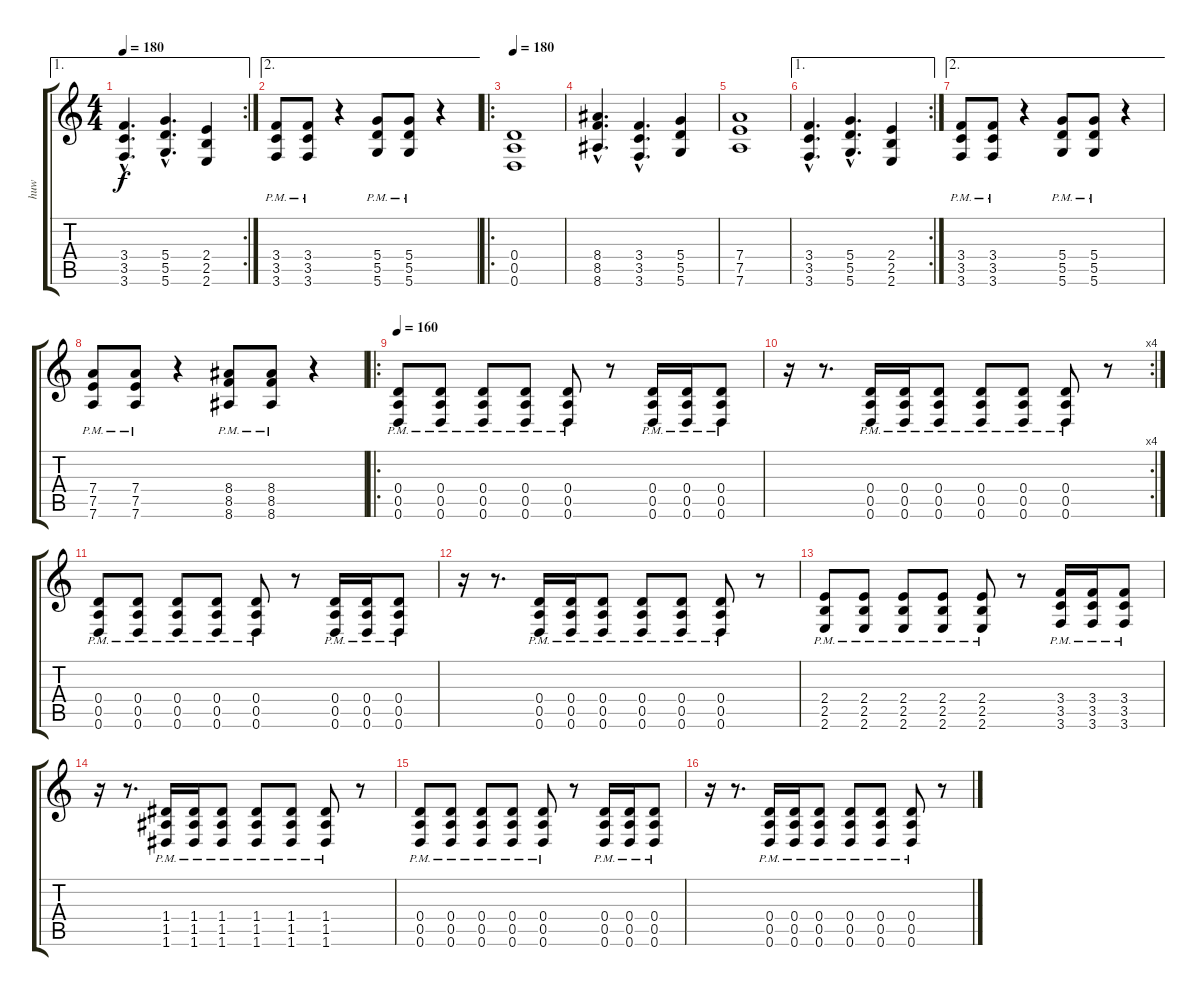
\track ("huw" "huw") {instrument distortionguitar}
\staff {score tabs}
\tuning (E4 B3 G3 D3 A2 D2) {hide}
\ae 1
\rc 2
\ts (4 4)
\tempo 180
\clef g2
\ks c
(3.4{hac} 3.5{hac} 3.6{hac}).4{d dy f} (5.4{hac} 5.5{hac} 5.6{hac}).4{d} (2.4 2.5 2.6).4 |
\ae 2
(3.4{pm} 3.5{pm} 3.6{pm}).8 (3.4{pm} 3.5{pm} 3.6{pm}).8 r.4 (5.4{pm} 5.5{pm} 5.6{pm}).8 (5.4{pm} 5.5{pm} 5.6{pm}).8 r.4 |
\ro
\tempo 180
(0.4 0.5 0.6).1 |
(8.4{hac} 8.5{hac} 8.6{hac}).4{d} (3.4{hac} 3.5{hac} 3.6{hac}).4{d} (5.4 5.5 5.6).4 |
(7.4 7.5 7.6).1 |
\ae 1
\rc 2
(3.4{hac} 3.5{hac} 3.6{hac}).4{d} (5.4{hac} 5.5{hac} 5.6{hac}).4{d} (2.4 2.5 2.6).4 |
\ae 2
(3.4{pm} 3.5{pm} 3.6{pm}).8 (3.4{pm} 3.5{pm} 3.6{pm}).8 r.4 (5.4{pm} 5.5{pm} 5.6{pm}).8 (5.4{pm} 5.5{pm} 5.6{pm}).8 r.4 |
(7.4{pm} 7.5{pm} 7.6{pm}).8 (7.4{pm} 7.5{pm} 7.6{pm}).8 r.4 (8.4{pm} 8.5{pm} 8.6{pm}).8 (8.4{pm} 8.5{pm} 8.6{pm}).8 r.4 |
\ro
\tempo 160
(0.4{pm} 0.5{pm} 0.6{pm}).8 (0.4{pm} 0.5{pm} 0.6{pm}).8 (0.4{pm} 0.5{pm} 0.6{pm}).8 (0.4{pm} 0.5{pm} 0.6{pm}).8 (0.4{pm} 0.5{pm} 0.6{pm}).8 r.8 (0.4{pm} 0.5{pm} 0.6{pm}).16 (0.4{pm} 0.5{pm} 0.6{pm}).16 (0.4{pm} 0.5{pm} 0.6{pm}).8 |
\rc 4
r.16 r.8{d} (0.4{pm} 0.5{pm} 0.6{pm}).16 (0.4{pm} 0.5{pm} 0.6{pm}).16 (0.4{pm} 0.5{pm} 0.6{pm}).8 (0.4{pm} 0.5{pm} 0.6{pm}).8 (0.4{pm} 0.5{pm} 0.6{pm}).8 (0.4{pm} 0.5{pm} 0.6{pm}).8 r.8 |
(0.4{pm} 0.5{pm} 0.6{pm}).8 (0.4{pm} 0.5{pm} 0.6{pm}).8 (0.4{pm} 0.5{pm} 0.6{pm}).8 (0.4{pm} 0.5{pm} 0.6{pm}).8 (0.4{pm} 0.5{pm} 0.6{pm}).8 r.8 (0.4{pm} 0.5{pm} 0.6{pm}).16 (0.4{pm} 0.5{pm} 0.6{pm}).16 (0.4{pm} 0.5{pm} 0.6{pm}).8 |
r.16 r.8{d} (0.4{pm} 0.5{pm} 0.6{pm}).16 (0.4{pm} 0.5{pm} 0.6{pm}).16 (0.4{pm} 0.5{pm} 0.6{pm}).8 (0.4{pm} 0.5{pm} 0.6{pm}).8 (0.4{pm} 0.5{pm} 0.6{pm}).8 (0.4{pm} 0.5{pm} 0.6{pm}).8 r.8 |
(2.4{pm} 2.5{pm} 2.6{pm}).8 (2.4{pm} 2.5{pm} 2.6{pm}).8 (2.4{pm} 2.5{pm} 2.6{pm}).8 (2.4{pm} 2.5{pm} 2.6{pm}).8 (2.4{pm} 2.5{pm} 2.6{pm}).8 r.8 (3.4{pm} 3.5{pm} 3.6{pm}).16 (3.4{pm} 3.5{pm} 3.6{pm}).16 (3.4{pm} 3.5{pm} 3.6{pm}).8 |
r.16 r.8{d} (1.4{pm} 1.5{pm} 1.6{pm}).16 (1.4{pm} 1.5{pm} 1.6{pm}).16 (1.4{pm} 1.5{pm} 1.6{pm}).8 (1.4{pm} 1.5{pm} 1.6{pm}).8 (1.4{pm} 1.5{pm} 1.6{pm}).8 (1.4{pm} 1.5{pm} 1.6{pm}).8 r.8 |
(0.4{pm} 0.5{pm} 0.6{pm}).8 (0.4{pm} 0.5{pm} 0.6{pm}).8 (0.4{pm} 0.5{pm} 0.6{pm}).8 (0.4{pm} 0.5{pm} 0.6{pm}).8 (0.4{pm} 0.5{pm} 0.6{pm}).8 r.8 (0.4{pm} 0.5{pm} 0.6{pm}).16 (0.4{pm} 0.5{pm} 0.6{pm}).16 (0.4{pm} 0.5{pm} 0.6{pm}).8 |
r.16 r.8{d} (0.4{pm} 0.5{pm} 0.6{pm}).16 (0.4{pm} 0.5{pm} 0.6{pm}).16 (0.4{pm} 0.5{pm} 0.6{pm}).8 (0.4{pm} 0.5{pm} 0.6{pm}).8 (0.4{pm} 0.5{pm} 0.6{pm}).8 (0.4{pm} 0.5{pm} 0.6{pm}).8 r.8
